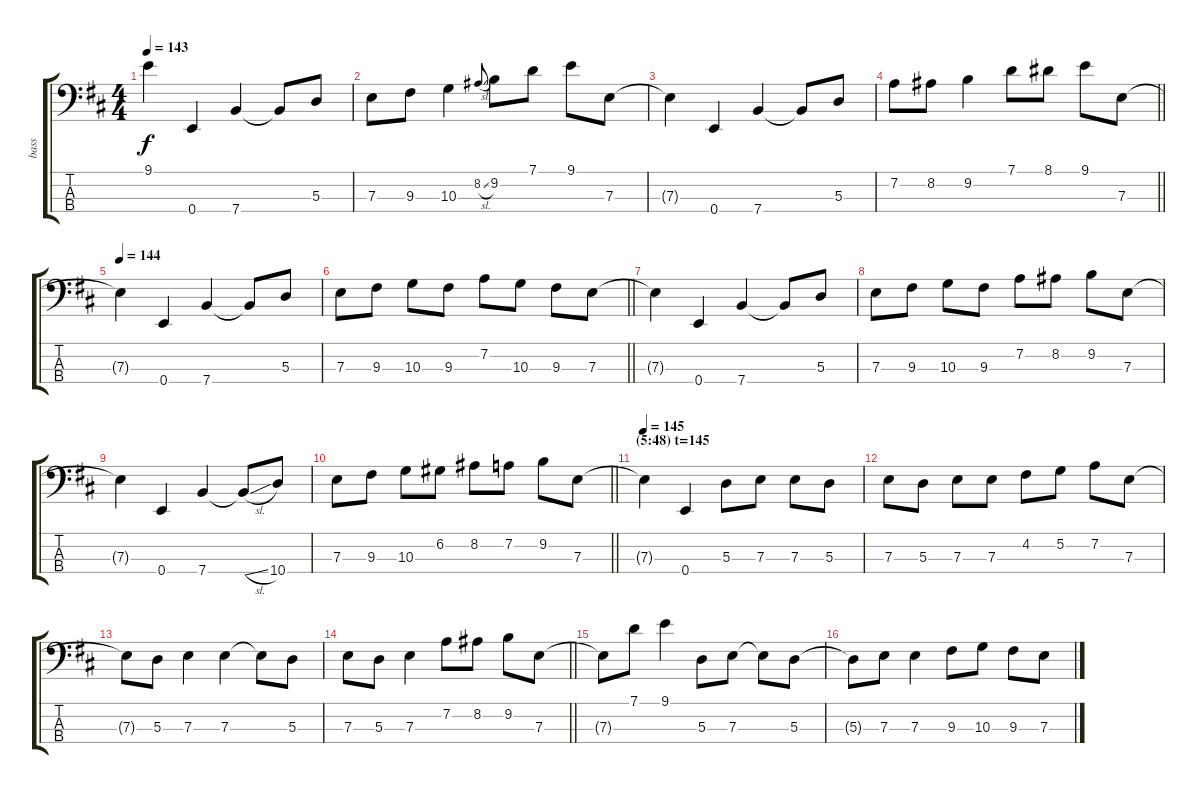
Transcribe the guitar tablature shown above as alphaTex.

\track ("bass" "bass") {instrument electricbassfinger}
\staff {score tabs}
\tuning (G2 D2 A1 E1) {hide}
\ts (4 4)
\tempo 143
\clef f4
\ks d
9.1{t}.4{dy f} 0.4.4 7.4.4 7.4{t}.8 5.3.8 |
7.3.8 9.3.8 10.3.4 8.2{sl}.8{gr onbeat} 9.2.8 7.1.8 9.1.8 7.3.8 |
7.3{t}.4 0.4.4 7.4.4 7.4{t}.8 5.3.8 |
\barLineRight lightlight
7.2.8 8.2.8 9.2.4 7.1.8 8.1.8 9.1.8 7.3.8 |
\tempo 144
7.3{t}.4 0.4.4 7.4.4 7.4{t}.8 5.3.8 |
\barLineRight lightlight
7.3.8 9.3.8 10.3.8 9.3.8 7.2.8 10.3.8 9.3.8 7.3.8 |
7.3{t}.4 0.4.4 7.4.4 7.4{t}.8 5.3.8 |
7.3.8 9.3.8 10.3.8 9.3.8 7.2.8 8.2.8 9.2.8 7.3.8 |
7.3{t}.4 0.4.4 7.4.4 7.4{sl t}.8 10.4.8 |
\barLineRight lightlight
7.3.8 9.3.8 10.3.8 6.2.8 8.2.8 7.2.8 9.2.8 7.3.8 |
\section ("" "(5:48) t=145")
\tempo 145
7.3{t}.4 0.4.4 5.3.8 7.3.8 7.3.8 5.3.8 |
7.3.8 5.3.8 7.3.8 7.3.8 4.2.8 5.2.8 7.2.8 7.3.8 |
7.3{t}.8 5.3.8 7.3.4 7.3.4 7.3{t}.8 5.3.8 |
\barLineRight lightlight
7.3.8 5.3.8 7.3.4 7.2.8 8.2.8 9.2.8 7.3.8 |
7.3{t}.8 7.1.8 9.1.4 5.3.8 7.3.8 7.3{t}.8 5.3.8 |
5.3{t}.8 7.3.8 7.3.4 9.3.8 10.3.8 9.3.8 7.3.8
